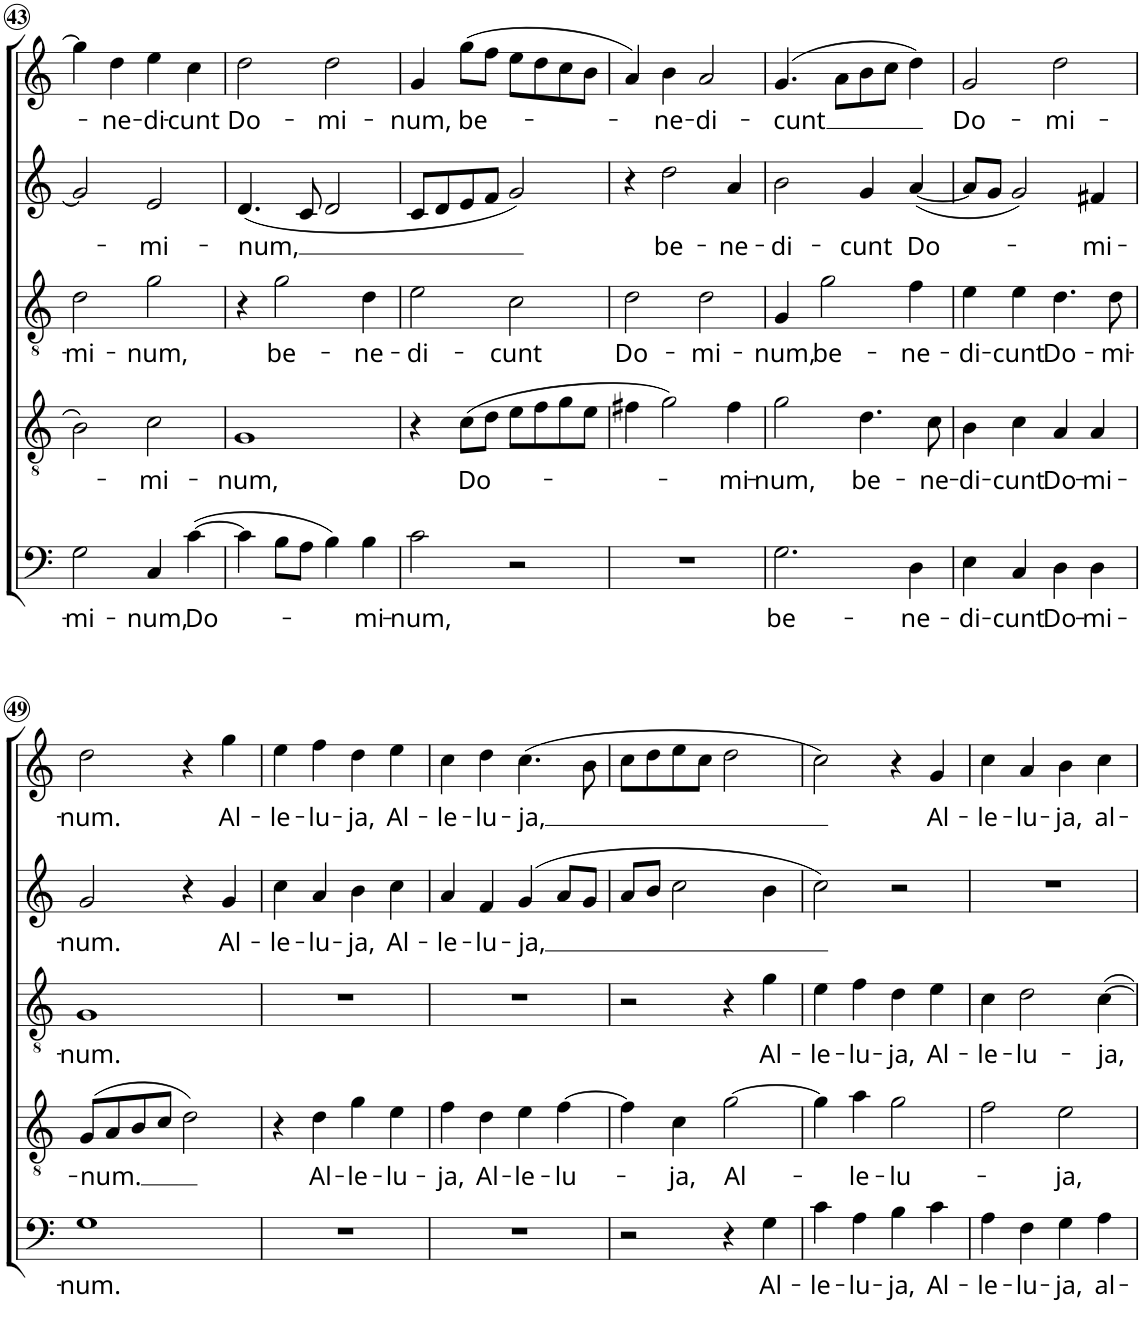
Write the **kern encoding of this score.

**kern	**text	**kern	**text	**kern	**text	**kern	**text	**kern	**text
*part5	*part5	*part4	*part4	*part3	*part3	*part2	*part2	*part1	*part1
*staff5	*staff5	*staff4	*staff4	*staff3	*staff3	*staff2	*staff2	*staff1	*staff1
*I"BASSUS	*	*I"TENOR II	*	*I"TENOR I	*	*I"ALTUS	*	*I"CANTUS	*
!!LO:PB:g=z
*clefF4	*	*clefGv2	*	*clefGv2	*	*clefG2	*	*clefG2	*
*k[]	*	*k[]	*	*k[]	*	*k[]	*	*k[]	*
*M4/4	*	*M4/4	*	*M4/4	*	*M4/4	*	*M4/4	*
*met(c)	*	*met(c)	*	*met(c)	*	*met(c)	*	*met(c)	*
=43	=43	=43	=43	=43	=43	=43	=43	=43	=43
!	!LO:LY:b	!	!	!	!LO:LY:b	!	!	!	!
2G\	-mi-	2B\	.	2d\	-mi-	2g/]	.	4gg\]	.
!	!	!	!	!	!	!	!	!	!LO:LY:b
.	.	.	.	.	.	.	.	4dd\	-ne-
!	!LO:LY:b	!	!LO:LY:b	!	!LO:LY:b	!	!LO:LY:b	!	!LO:LY:b
4C/	-num,	2c\	-mi-	2g\	-num,	2e/	-mi-	4ee\	-di-
!	!LO:LY:b	!	!	!	!	!	!	!	!LO:LY:b
([4c\	Do-	.	.	.	.	.	.	4cc\	-cunt
=44	=44	=44	=44	=44	=44	=44	=44	=44	=44
!	!	!	!LO:LY:b	!	!	!	!LO:LY:b	!	!LO:LY:b
4c\]	.	1G	-num,	4r	.	(4.d/	-num,	2dd\	Do-
!	!	!	!	!	!LO:LY:b	!	!	!	!
8B\L	.	.	.	2g\	be-	.	.	.	.
8A\J	.	.	.	.	.	8c/	.	.	.
!	!	!	!	!	!	!	!	!	!LO:LY:b
4B\)	.	.	.	.	.	2d/	.	2dd\	-mi-
!	!LO:LY:b	!	!	!	!LO:LY:b	!	!	!	!
4B\	-mi-	.	.	4d\	-ne-	.	.	.	.
=45	=45	=45	=45	=45	=45	=45	=45	=45	=45
!	!LO:LY:b	!	!	!	!LO:LY:b	!	!	!	!LO:LY:b
2c\	-num,	4r	.	2e\	-di-	8c/L	.	4g/	-num,
.	.	.	.	.	.	8d/	.	.	.
!	!	!	!LO:LY:b	!	!	!	!	!	!LO:LY:b
.	.	(8c\L	Do-	.	.	8e/	.	(8gg\L	be-
.	.	8d\J	.	.	.	8f/J	.	8ff\J	.
!	!	!	!	!	!LO:LY:b	!	!	!	!
2r	.	8e\L	.	2c\	-cunt	2g/)	.	8ee\L	.
.	.	8f\	.	.	.	.	.	8dd\	.
.	.	8g\	.	.	.	.	.	8cc\	.
.	.	8e\J	.	.	.	.	.	8b\J	.
=46	=46	=46	=46	=46	=46	=46	=46	=46	=46
!	!	!	!	!	!LO:LY:b	!	!	!	!
1r	.	4f#X\	.	2d\	Do-	4r	.	4a/)	.
!	!	!	!	!	!	!	!LO:LY:b	!	!LO:LY:b
.	.	2g\)	.	.	.	2dd\	be-	4b\	-ne-
!	!	!	!	!	!LO:LY:b	!	!	!	!LO:LY:b
.	.	.	.	2d\	-mi-	.	.	2a/	-di-
!	!	!	!LO:LY:b	!	!	!	!LO:LY:b	!	!
.	.	4f#\	-mi-	.	.	4a/	-ne-	.	.
=47	=47	=47	=47	=47	=47	=47	=47	=47	=47
!	!LO:LY:b	!	!LO:LY:b	!	!LO:LY:b	!	!LO:LY:b	!	!LO:LY:b
2.G\	be-	2g\	-num,	4G/	-num,	2b\	-di-	(4.g/	-cunt
!	!	!	!	!	!LO:LY:b	!	!	!	!
.	.	.	.	2g\	be-	.	.	.	.
.	.	.	.	.	.	.	.	8a\L	.
!	!	!	!LO:LY:b	!	!	!	!LO:LY:b	!	!
.	.	4.d\	be-	.	.	4g/	-cunt	8b\	.
.	.	.	.	.	.	.	.	8cc\J	.
!	!LO:LY:b	!	!	!	!LO:LY:b	!	!LO:LY:b	!	!
4D\	-ne-	.	.	4f\	-ne-	([4a/	Do-	4dd\)	.
!	!	!	!LO:LY:b	!	!	!	!	!	!
.	.	8c\	-ne-	.	.	.	.	.	.
=48	=48	=48	=48	=48	=48	=48	=48	=48	=48
!	!LO:LY:b	!	!LO:LY:b	!	!LO:LY:b	!	!	!	!LO:LY:b
4E\	-di-	4B\	-di-	4e\	-di-	8a/L]	.	2g/	Do-
.	.	.	.	.	.	8g/J	.	.	.
!	!LO:LY:b	!	!LO:LY:b	!	!LO:LY:b	!	!	!	!
4C/	-cunt	4c\	-cunt	4e\	-cunt	2g/)	.	.	.
!	!LO:LY:b	!	!LO:LY:b	!	!LO:LY:b	!	!	!	!LO:LY:b
4D\	Do-	4A/	Do-	4.d\	Do-	.	.	2dd\	-mi-
!	!LO:LY:b	!	!LO:LY:b	!	!	!	!LO:LY:b	!	!
4D\	-mi-	4A/	-mi-	.	.	4f#X/	-mi-	.	.
!	!	!	!	!	!LO:LY:b	!	!	!	!
.	.	.	.	8d\	-mi-	.	.	.	.
!!LO:LB:g=z
=49	=49	=49	=49	=49	=49	=49	=49	=49	=49
!	!LO:LY:b	!	!LO:LY:b	!	!LO:LY:b	!	!LO:LY:b	!	!LO:LY:b
1G	-num.	(8G/L	-num.	1G	-num.	2g/	-num.	2dd\	-num.
.	.	8A/	.	.	.	.	.	.	.
.	.	8B/	.	.	.	.	.	.	.
.	.	8c/J	.	.	.	.	.	.	.
.	.	2d\)	.	.	.	4r	.	4r	.
!	!	!	!	!	!	!	!LO:LY:b	!	!LO:LY:b
.	.	.	.	.	.	4g/	Al-	4gg\	Al-
=50	=50	=50	=50	=50	=50	=50	=50	=50	=50
!	!	!	!	!	!	!	!LO:LY:b	!	!LO:LY:b
1r	.	4r	.	1r	.	4cc\	-le-	4ee\	-le-
!	!	!	!LO:LY:b	!	!	!	!LO:LY:b	!	!LO:LY:b
.	.	4d\	Al-	.	.	4a/	-lu-	4ff\	-lu-
!	!	!	!LO:LY:b	!	!	!	!LO:LY:b	!	!LO:LY:b
.	.	4g\	-le-	.	.	4b\	-ja,	4dd\	-ja,
!	!	!	!LO:LY:b	!	!	!	!LO:LY:b	!	!LO:LY:b
.	.	4e\	-lu-	.	.	4cc\	Al-	4ee\	Al-
=51	=51	=51	=51	=51	=51	=51	=51	=51	=51
!	!	!	!LO:LY:b	!	!	!	!LO:LY:b	!	!LO:LY:b
1r	.	4f\	-ja,	1r	.	4a/	-le-	4cc\	-le-
!	!	!	!LO:LY:b	!	!	!	!LO:LY:b	!	!LO:LY:b
.	.	4d\	Al-	.	.	4f/	-lu-	4dd\	-lu-
!	!	!	!LO:LY:b	!	!	!	!LO:LY:b	!	!LO:LY:b
.	.	4e\	-le-	.	.	(4g/	-ja,	(4.cc\	-ja,
!	!	!	!LO:LY:b	!	!	!	!	!	!
.	.	[4f\	-lu-	.	.	8a/L	.	.	.
.	.	.	.	.	.	8g/J	.	8b\	.
=52	=52	=52	=52	=52	=52	=52	=52	=52	=52
2r	.	4f\]	.	2r	.	8a/L	.	8cc\L	.
.	.	.	.	.	.	8b/J	.	8dd\	.
!	!	!	!LO:LY:b	!	!	!	!	!	!
.	.	4c\	-ja,	.	.	2cc\	.	8ee\	.
.	.	.	.	.	.	.	.	8cc\J	.
!	!	!	!LO:LY:b	!	!	!	!	!	!
4r	.	[2g\	Al-	4r	.	.	.	2dd\	.
!	!LO:LY:b	!	!	!	!LO:LY:b	!	!	!	!
4G\	Al-	.	.	4g\	Al-	4b\	.	.	.
=53	=53	=53	=53	=53	=53	=53	=53	=53	=53
!	!LO:LY:b	!	!	!	!LO:LY:b	!	!	!	!
4c\	-le-	4g\]	.	4e\	-le-	2cc\)	.	2cc\)	.
!	!LO:LY:b	!	!LO:LY:b	!	!LO:LY:b	!	!	!	!
4A\	-lu-	4a\	-le-	4f\	-lu-	.	.	.	.
!	!LO:LY:b	!	!LO:LY:b	!	!LO:LY:b	!	!	!	!
4B\	-ja,	2g\	-lu-	4d\	-ja,	2r	.	4r	.
!	!LO:LY:b	!	!	!	!LO:LY:b	!	!	!	!LO:LY:b
4c\	Al-	.	.	4e\	Al-	.	.	4g/	Al-
=54	=54	=54	=54	=54	=54	=54	=54	=54	=54
!	!LO:LY:b	!	!	!	!LO:LY:b	!	!	!	!LO:LY:b
4A\	-le-	2f\	.	4c\	-le-	1r	.	4cc\	-le-
!	!LO:LY:b	!	!	!	!LO:LY:b	!	!	!	!LO:LY:b
4F\	-lu-	.	.	2d\	-lu-	.	.	4a/	-lu-
!	!LO:LY:b	!	!LO:LY:b	!	!	!	!	!	!LO:LY:b
4G\	-ja,	2e\	-ja,	.	.	.	.	4b\	-ja,
!	!LO:LY:b	!	!	!	!LO:LY:b	!	!	!	!LO:LY:b
4A\	al-	.	.	[4c\	-ja,	.	.	4cc\	al-
=	=	=	=	=	=	=	=	=	=
*-	*-	*-	*-	*-	*-	*-	*-	*-	*-
